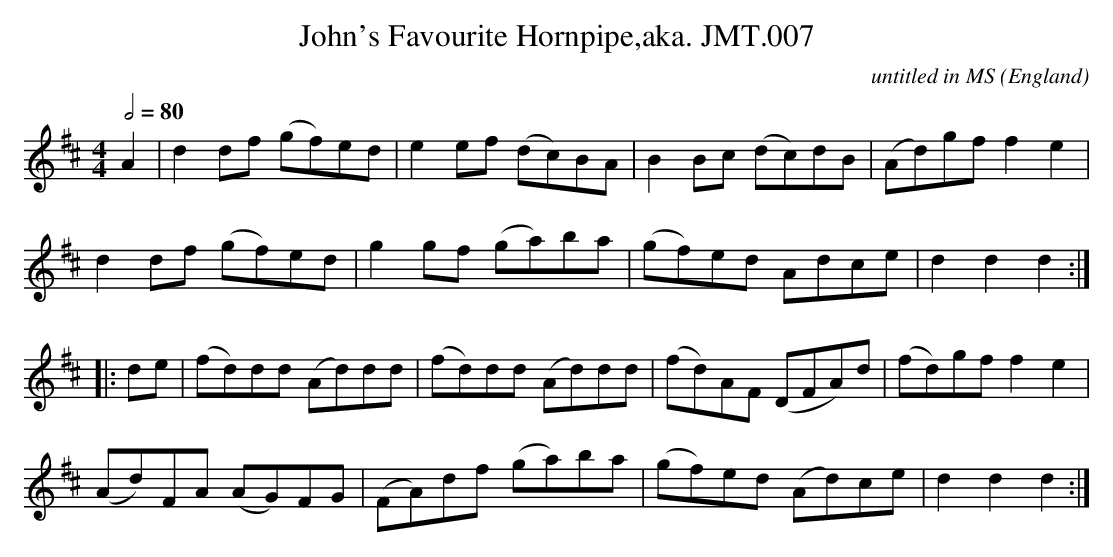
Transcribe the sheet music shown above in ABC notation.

X:1
T:John's Favourite Hornpipe,aka. JMT.007
C:untitled in MS
L:1/8
M:4/4
O:England
Q:1/2=80
K:D
A2 | d2 df (gf)ed | e2 ef (dc)BA | B2 Bc (dc)dB | (Ad)gf f2 e2 |!
d2 df (gf)ed | g2gf (ga)ba | (gf)ed Adce | d2d2d2 :|!
|: de | (fd)dd (Ad)dd | (fd)dd (Ad)dd | (fd)AF (DFA)d | (fd)gf f2e2 |!
(Ad)FA (AG)FG | (FA)df (ga)ba | (gf)ed (Ad)ce | d2d2d2 :|
